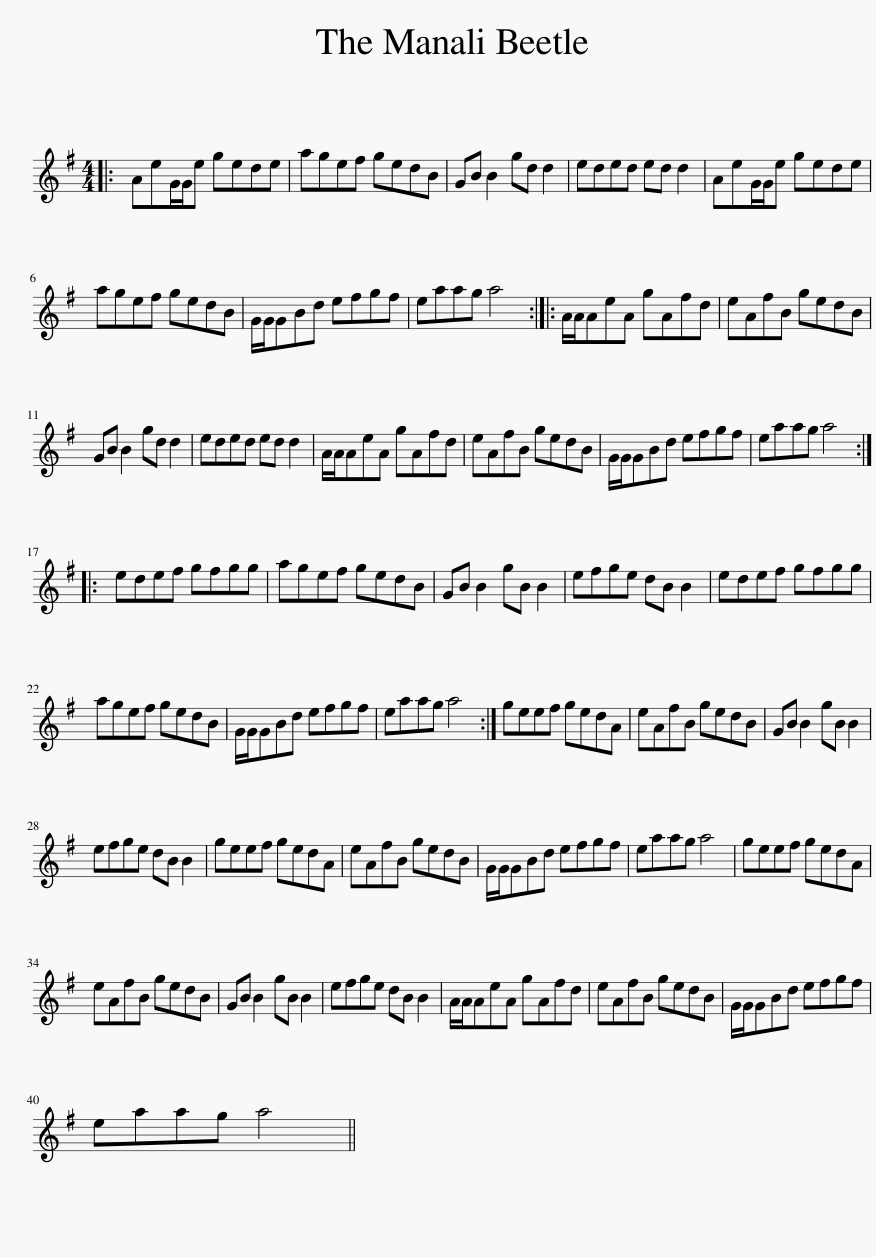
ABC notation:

X:1
L:1/8
M:4/4
I:linebreak $
K:G
V:1 treble
V:1
|: AeG/G/e gede | agef gedB | GB B2 gd d2 | eded ed d2 | AeG/G/e gede |$ %5
 agef gedB | G/G/GBd efgf | eaag a4 :: A/A/AeA gAfd | eAfB gedB |$ %10
 GB B2 gd d2 | eded ed d2 | A/A/AeA gAfd | eAfB gedB | G/G/GBd efgf | %15
 eaag a4 ::$ edef gfgg | agef gedB | GB B2 gB B2 | efge dB B2 | %20
 edef gfgg |$ agef gedB | G/G/GBd efgf | eaag a4 :| geef gedA | %25
 eAfB gedB | GB B2 gB B2 |$ efge dB B2 | geef gedA | eAfB gedB | %30
 G/G/GBd efgf | eaag a4 | geef gedA |$ eAfB gedB | GB B2 gB B2 | %35
 efge dB B2 | A/A/AeA gAfd | eAfB gedB | G/G/GBd efgf |$ eaag a4 || %40
